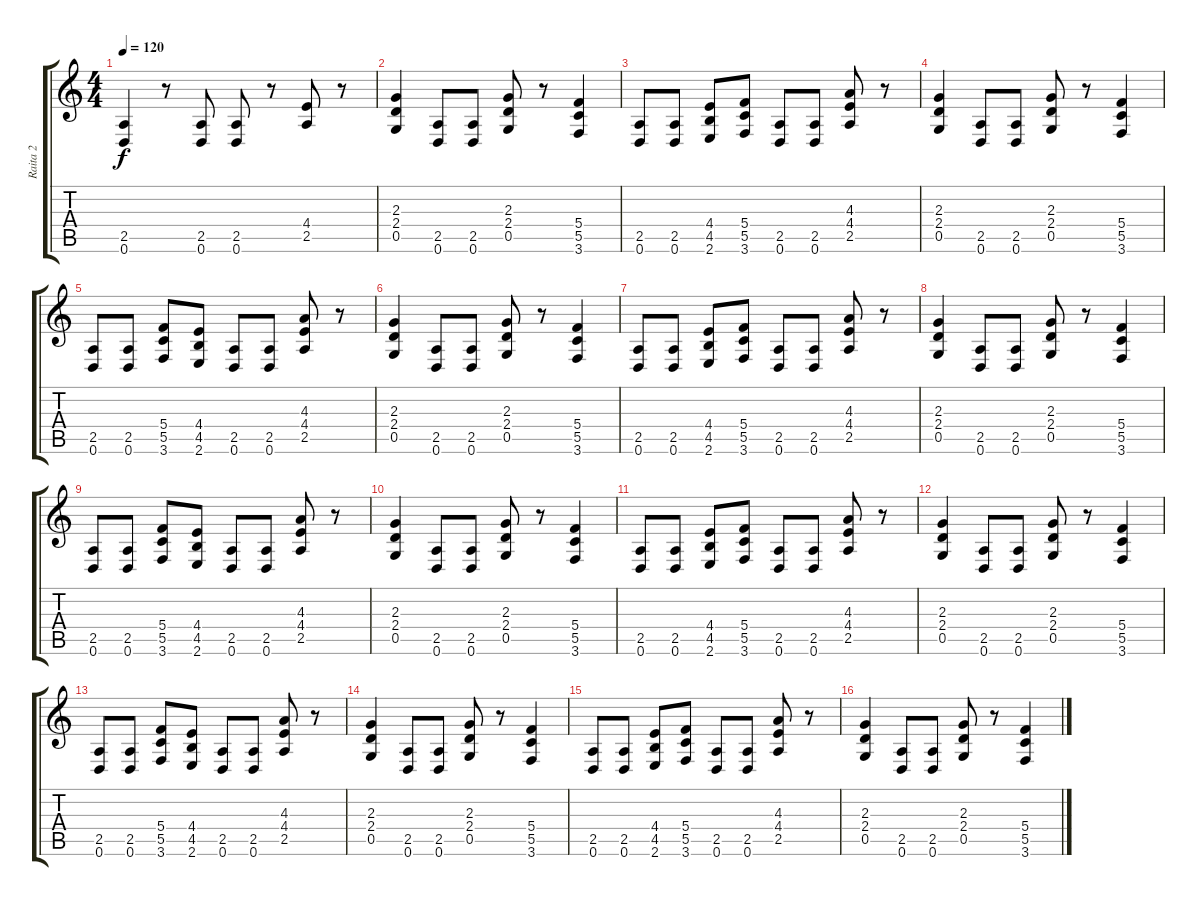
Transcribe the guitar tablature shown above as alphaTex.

\track ("Raita 2" "Raita 2") {instrument overdrivenguitar}
\staff {score tabs}
\tuning (D4 A3 F3 C3 G2 D2) {hide}
\ts (4 4)
\tempo 120
\clef g2
\ks c
(2.5 0.6).4{dy f} r.8 (2.5 0.6).8 (2.5 0.6).8 r.8 (4.4 2.5).8 r.8 |
(2.3 2.4 0.5).4 (2.5 0.6).8 (2.5 0.6).8 (2.3 2.4 0.5).8 r.8 (5.4 5.5 3.6).4 |
(2.5 0.6).8 (2.5 0.6).8 (4.4 4.5 2.6).8 (5.4 5.5 3.6).8 (2.5 0.6).8 (2.5 0.6).8 (4.3 4.4 2.5).8 r.8 |
(2.3 2.4 0.5).4 (2.5 0.6).8 (2.5 0.6).8 (2.3 2.4 0.5).8 r.8 (5.4 5.5 3.6).4 |
(2.5 0.6).8 (2.5 0.6).8 (5.4 5.5 3.6).8 (4.4 4.5 2.6).8 (2.5 0.6).8 (2.5 0.6).8 (4.3 4.4 2.5).8 r.8 |
(2.3 2.4 0.5).4 (2.5 0.6).8 (2.5 0.6).8 (2.3 2.4 0.5).8 r.8 (5.4 5.5 3.6).4 |
(2.5 0.6).8 (2.5 0.6).8 (4.4 4.5 2.6).8 (5.4 5.5 3.6).8 (2.5 0.6).8 (2.5 0.6).8 (4.3 4.4 2.5).8 r.8 |
(2.3 2.4 0.5).4 (2.5 0.6).8 (2.5 0.6).8 (2.3 2.4 0.5).8 r.8 (5.4 5.5 3.6).4 |
(2.5 0.6).8 (2.5 0.6).8 (5.4 5.5 3.6).8 (4.4 4.5 2.6).8 (2.5 0.6).8 (2.5 0.6).8 (4.3 4.4 2.5).8 r.8 |
(2.3 2.4 0.5).4 (2.5 0.6).8 (2.5 0.6).8 (2.3 2.4 0.5).8 r.8 (5.4 5.5 3.6).4 |
(2.5 0.6).8 (2.5 0.6).8 (4.4 4.5 2.6).8 (5.4 5.5 3.6).8 (2.5 0.6).8 (2.5 0.6).8 (4.3 4.4 2.5).8 r.8 |
(2.3 2.4 0.5).4 (2.5 0.6).8 (2.5 0.6).8 (2.3 2.4 0.5).8 r.8 (5.4 5.5 3.6).4 |
(2.5 0.6).8 (2.5 0.6).8 (5.4 5.5 3.6).8 (4.4 4.5 2.6).8 (2.5 0.6).8 (2.5 0.6).8 (4.3 4.4 2.5).8 r.8 |
(2.3 2.4 0.5).4 (2.5 0.6).8 (2.5 0.6).8 (2.3 2.4 0.5).8 r.8 (5.4 5.5 3.6).4 |
(2.5 0.6).8 (2.5 0.6).8 (4.4 4.5 2.6).8 (5.4 5.5 3.6).8 (2.5 0.6).8 (2.5 0.6).8 (4.3 4.4 2.5).8 r.8 |
(2.3 2.4 0.5).4 (2.5 0.6).8 (2.5 0.6).8 (2.3 2.4 0.5).8 r.8 (5.4 5.5 3.6).4
